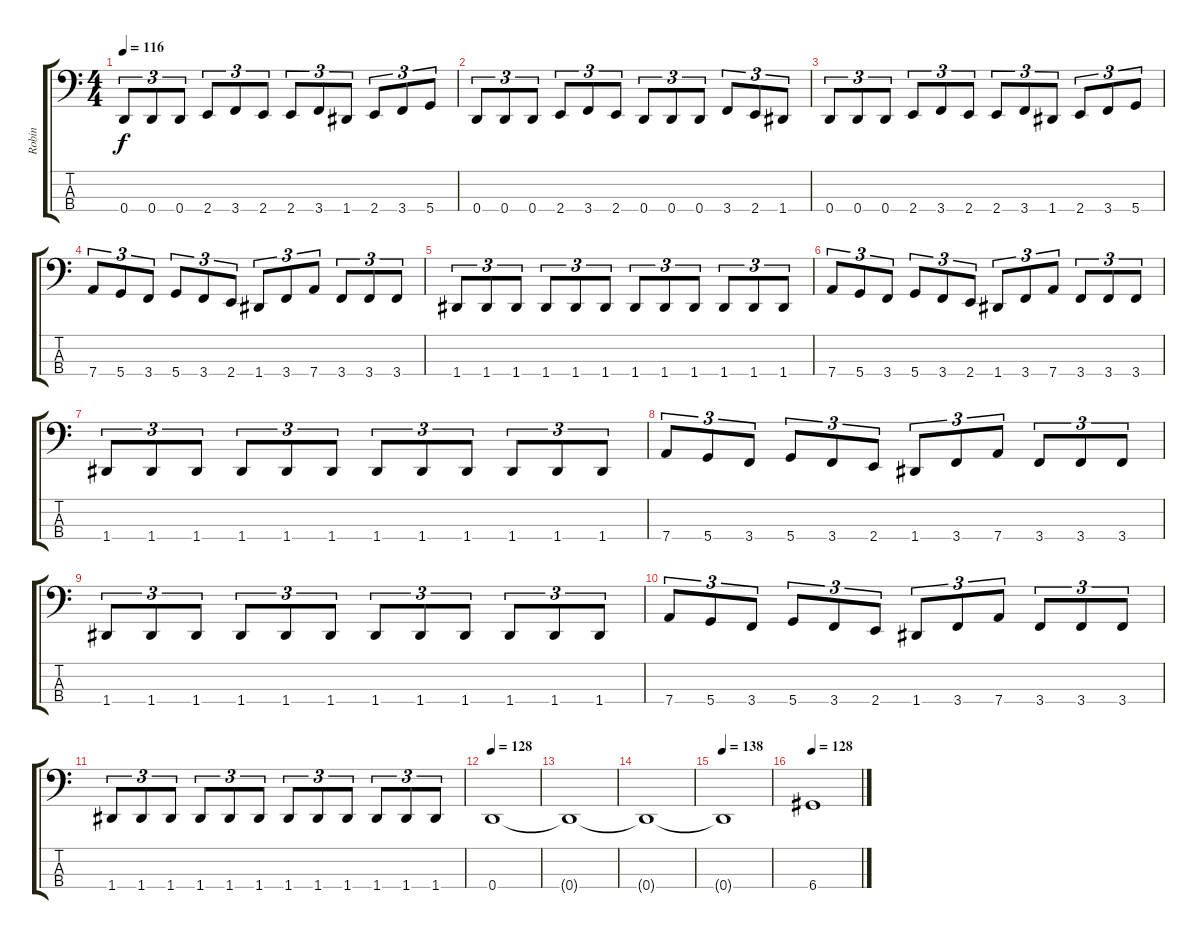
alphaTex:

\track ("Robin" "Robin") {instrument electricbasspick}
\staff {score tabs}
\tuning (F2 C2 G1 D1) {hide}
\ts (4 4)
\tempo 116
\clef f4
\ks c
0.4.8{tu (3 2) dy f} 0.4.8{tu (3 2)} 0.4.8{tu (3 2)} 2.4.8{tu (3 2)} 3.4.8{tu (3 2)} 2.4.8{tu (3 2)} 2.4.8{tu (3 2)} 3.4.8{tu (3 2)} 1.4.8{tu (3 2)} 2.4.8{tu (3 2)} 3.4.8{tu (3 2)} 5.4.8{tu (3 2)} |
0.4.8{tu (3 2)} 0.4.8{tu (3 2)} 0.4.8{tu (3 2)} 2.4.8{tu (3 2)} 3.4.8{tu (3 2)} 2.4.8{tu (3 2)} 0.4.8{tu (3 2)} 0.4.8{tu (3 2)} 0.4.8{tu (3 2)} 3.4.8{tu (3 2)} 2.4.8{tu (3 2)} 1.4.8{tu (3 2)} |
0.4.8{tu (3 2)} 0.4.8{tu (3 2)} 0.4.8{tu (3 2)} 2.4.8{tu (3 2)} 3.4.8{tu (3 2)} 2.4.8{tu (3 2)} 2.4.8{tu (3 2)} 3.4.8{tu (3 2)} 1.4.8{tu (3 2)} 2.4.8{tu (3 2)} 3.4.8{tu (3 2)} 5.4.8{tu (3 2)} |
7.4.8{tu (3 2)} 5.4.8{tu (3 2)} 3.4.8{tu (3 2)} 5.4.8{tu (3 2)} 3.4.8{tu (3 2)} 2.4.8{tu (3 2)} 1.4.8{tu (3 2)} 3.4.8{tu (3 2)} 7.4.8{tu (3 2)} 3.4.8{tu (3 2)} 3.4.8{tu (3 2)} 3.4.8{tu (3 2)} |
1.4.8{tu (3 2)} 1.4.8{tu (3 2)} 1.4.8{tu (3 2)} 1.4.8{tu (3 2)} 1.4.8{tu (3 2)} 1.4.8{tu (3 2)} 1.4.8{tu (3 2)} 1.4.8{tu (3 2)} 1.4.8{tu (3 2)} 1.4.8{tu (3 2)} 1.4.8{tu (3 2)} 1.4.8{tu (3 2)} |
7.4.8{tu (3 2)} 5.4.8{tu (3 2)} 3.4.8{tu (3 2)} 5.4.8{tu (3 2)} 3.4.8{tu (3 2)} 2.4.8{tu (3 2)} 1.4.8{tu (3 2)} 3.4.8{tu (3 2)} 7.4.8{tu (3 2)} 3.4.8{tu (3 2)} 3.4.8{tu (3 2)} 3.4.8{tu (3 2)} |
1.4.8{tu (3 2)} 1.4.8{tu (3 2)} 1.4.8{tu (3 2)} 1.4.8{tu (3 2)} 1.4.8{tu (3 2)} 1.4.8{tu (3 2)} 1.4.8{tu (3 2)} 1.4.8{tu (3 2)} 1.4.8{tu (3 2)} 1.4.8{tu (3 2)} 1.4.8{tu (3 2)} 1.4.8{tu (3 2)} |
7.4.8{tu (3 2)} 5.4.8{tu (3 2)} 3.4.8{tu (3 2)} 5.4.8{tu (3 2)} 3.4.8{tu (3 2)} 2.4.8{tu (3 2)} 1.4.8{tu (3 2)} 3.4.8{tu (3 2)} 7.4.8{tu (3 2)} 3.4.8{tu (3 2)} 3.4.8{tu (3 2)} 3.4.8{tu (3 2)} |
1.4.8{tu (3 2)} 1.4.8{tu (3 2)} 1.4.8{tu (3 2)} 1.4.8{tu (3 2)} 1.4.8{tu (3 2)} 1.4.8{tu (3 2)} 1.4.8{tu (3 2)} 1.4.8{tu (3 2)} 1.4.8{tu (3 2)} 1.4.8{tu (3 2)} 1.4.8{tu (3 2)} 1.4.8{tu (3 2)} |
7.4.8{tu (3 2)} 5.4.8{tu (3 2)} 3.4.8{tu (3 2)} 5.4.8{tu (3 2)} 3.4.8{tu (3 2)} 2.4.8{tu (3 2)} 1.4.8{tu (3 2)} 3.4.8{tu (3 2)} 7.4.8{tu (3 2)} 3.4.8{tu (3 2)} 3.4.8{tu (3 2)} 3.4.8{tu (3 2)} |
1.4.8{tu (3 2)} 1.4.8{tu (3 2)} 1.4.8{tu (3 2)} 1.4.8{tu (3 2)} 1.4.8{tu (3 2)} 1.4.8{tu (3 2)} 1.4.8{tu (3 2)} 1.4.8{tu (3 2)} 1.4.8{tu (3 2)} 1.4.8{tu (3 2)} 1.4.8{tu (3 2)} 1.4.8{tu (3 2)} |
\tempo 128
0.4.1 |
0.4{t}.1 |
0.4{t}.1 |
\tempo 138
0.4{t}.1 |
\tempo 128
6.4.1
